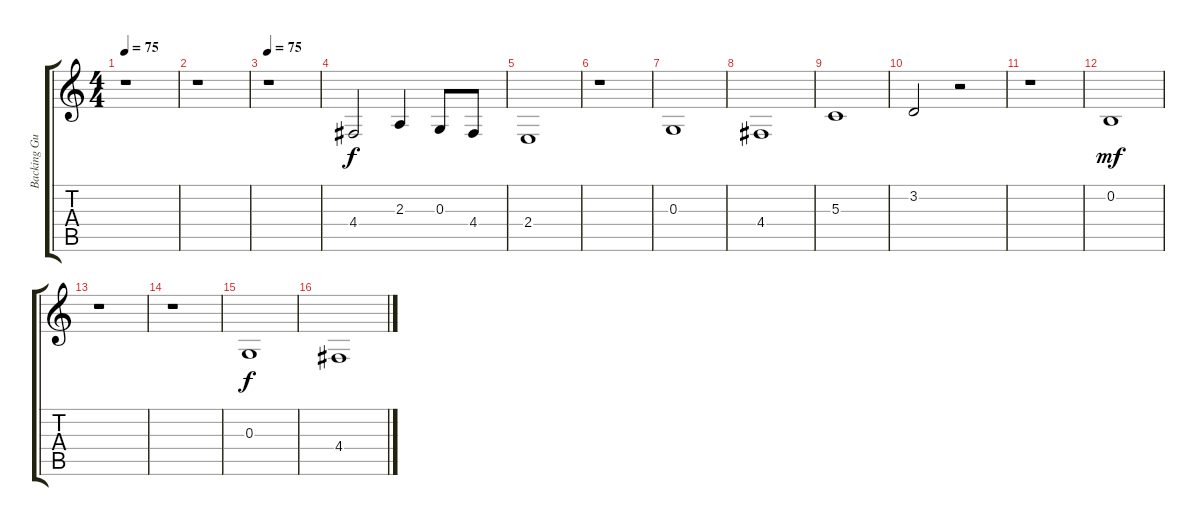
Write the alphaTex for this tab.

\track ("Backing Guitar 2" "Backing Gu") {instrument stringensemble1}
\staff {score tabs}
\tuning (E4 B3 G3 D3 A2 E2) {hide}
\ts (4 4)
\tempo 75
\clef g2
\ks c
r.1{dy f instrument stringensemble1} |
r.1 |
\tempo 75
r.1 |
4.4.2 2.3.4 0.3.8 4.4.8 |
2.4.1 |
r.1 |
0.3.1 |
4.4.1 |
5.3.1 |
3.2.2 r.2 |
r.1 |
0.2.1{dy mf} |
r.1 |
r.1 |
0.3.1{dy f} |
4.4.1
